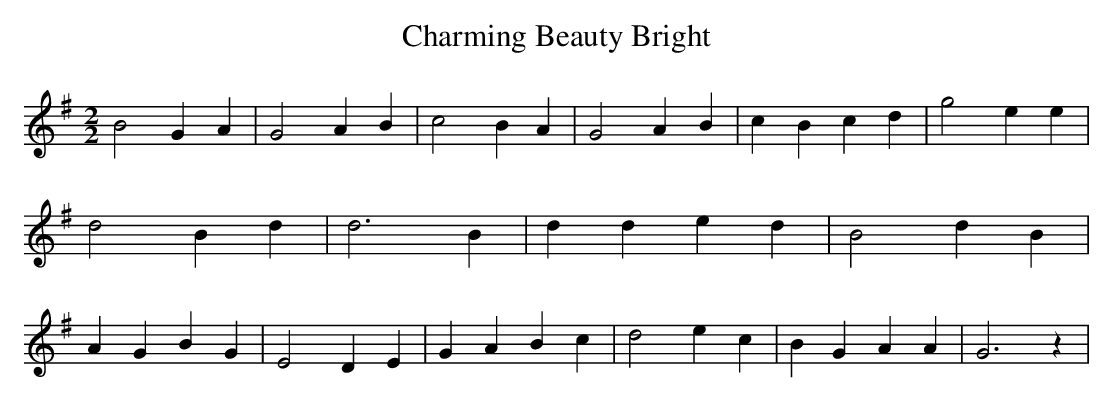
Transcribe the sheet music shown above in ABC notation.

X:1
T:Charming Beauty Bright
M:2/2
L:1/4
K:G
 B2 G- A| G2 A B| c2 B A| G2 A- B| c- B c d| g2 e e| d2 B d| d3 B|\
 d d e d| B2 d B| A G B G| E2 D E| G A B c| d2 e c| B- G A A| G3 z|\
